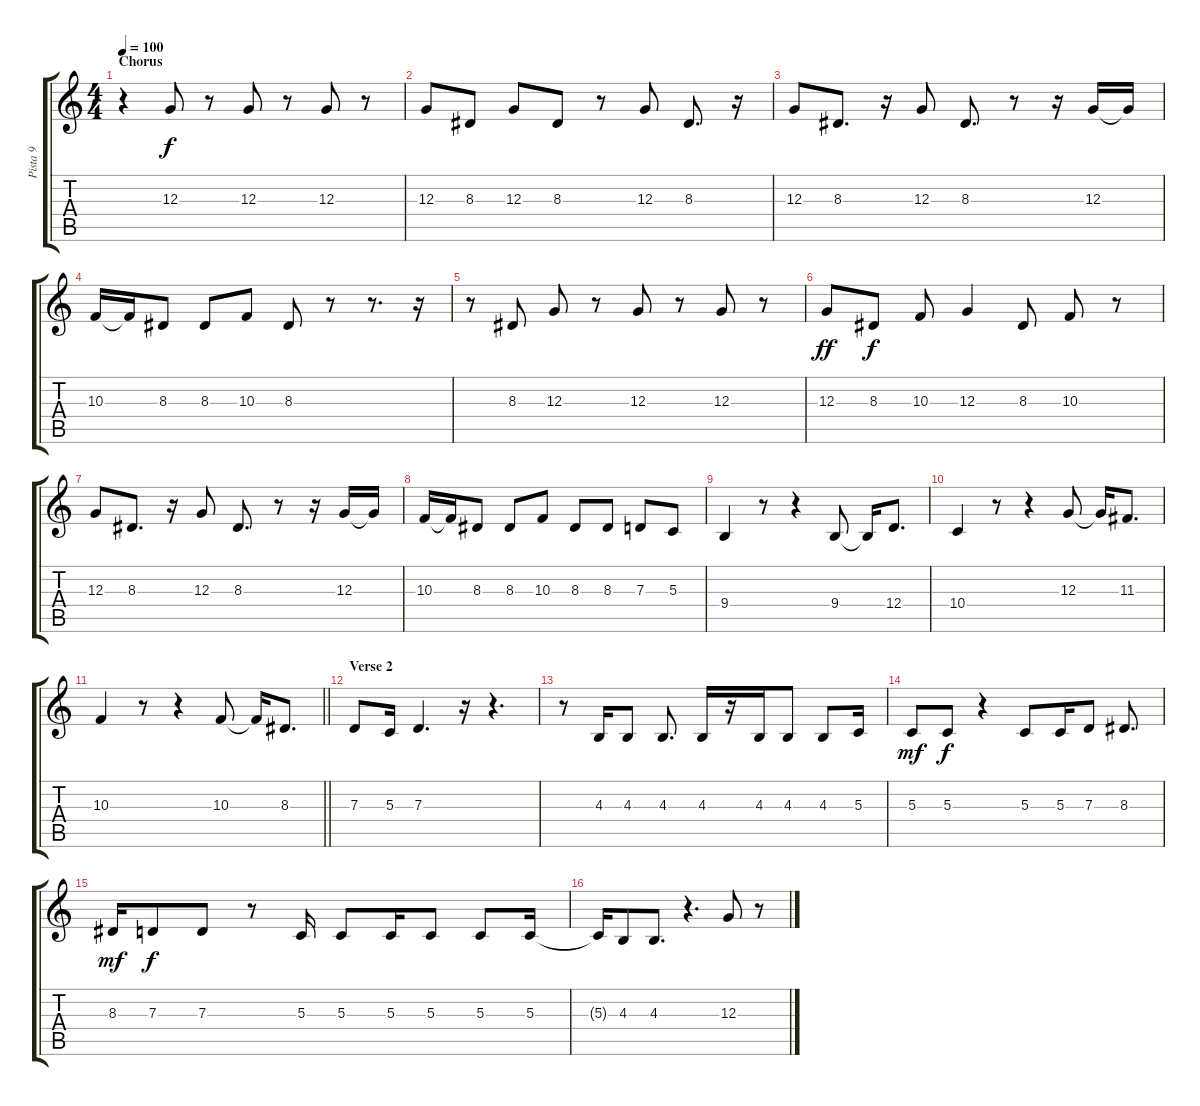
\track ("Pista 9" "Pista 9") {instrument altosax}
\staff {score tabs}
\tuning (E4 B3 G3 D3 A2 E2) {hide}
\ts (4 4)
\section ("" "Chorus")
\tempo 100
\clef g2
\ks c
r.4{dy fff} 12.3.8{dy f} r.8 12.3.8 r.8 12.3.8 r.8 |
12.3.8 8.3.8 12.3.8 8.3.8 r.8 12.3.8 8.3.8{d} r.16 |
12.3.8 8.3.8{d} r.16 12.3.8 8.3.8{d} r.8 r.16 12.3.16 12.3{t}.16 |
10.3.16 10.3{t}.16 8.3.8 8.3.8 10.3.8 8.3.8 r.8 r.8{d} r.16 |
r.8 8.3.8 12.3.8 r.8 12.3.8 r.8 12.3.8 r.8 |
12.3.8{dy ff} 8.3.8{dy f} 10.3.8 12.3.4 8.3.8 10.3.8 r.8 |
12.3.8 8.3.8{d} r.16 12.3.8 8.3.8{d} r.8 r.16 12.3.16 12.3{t}.16 |
10.3.16 10.3{t}.16 8.3.8 8.3.8 10.3.8 8.3.8 8.3.8 7.3.8 5.3.8 |
9.4.4 r.8 r.4 9.4.8 9.4{t}.16 12.4.8{d} |
10.4.4 r.8 r.4 12.3.8 12.3{t}.16 11.3.8{d} |
\barLineRight lightlight
10.3.4 r.8 r.4 10.3.8 10.3{t}.16 8.3.8{d} |
\section ("" "Verse 2")
7.3.8 5.3.16 7.3.4{d} r.16 r.4{d} |
r.8 4.3.16 4.3.8 4.3.8{d} 4.3.16 r.16 4.3.16 4.3.8 4.3.8 5.3.16 |
5.3.8{dy mf} 5.3.8{dy f} r.4 5.3.8 5.3.16 7.3.8 8.3.8{d} |
8.3.16{dy mf} 7.3.8{dy f} 7.3.8 r.8 5.3.16 5.3.8 5.3.16 5.3.8 5.3.8 5.3.16 |
5.3{t}.16 4.3.8 4.3.8{d} r.4{d} 12.3.8 r.8
